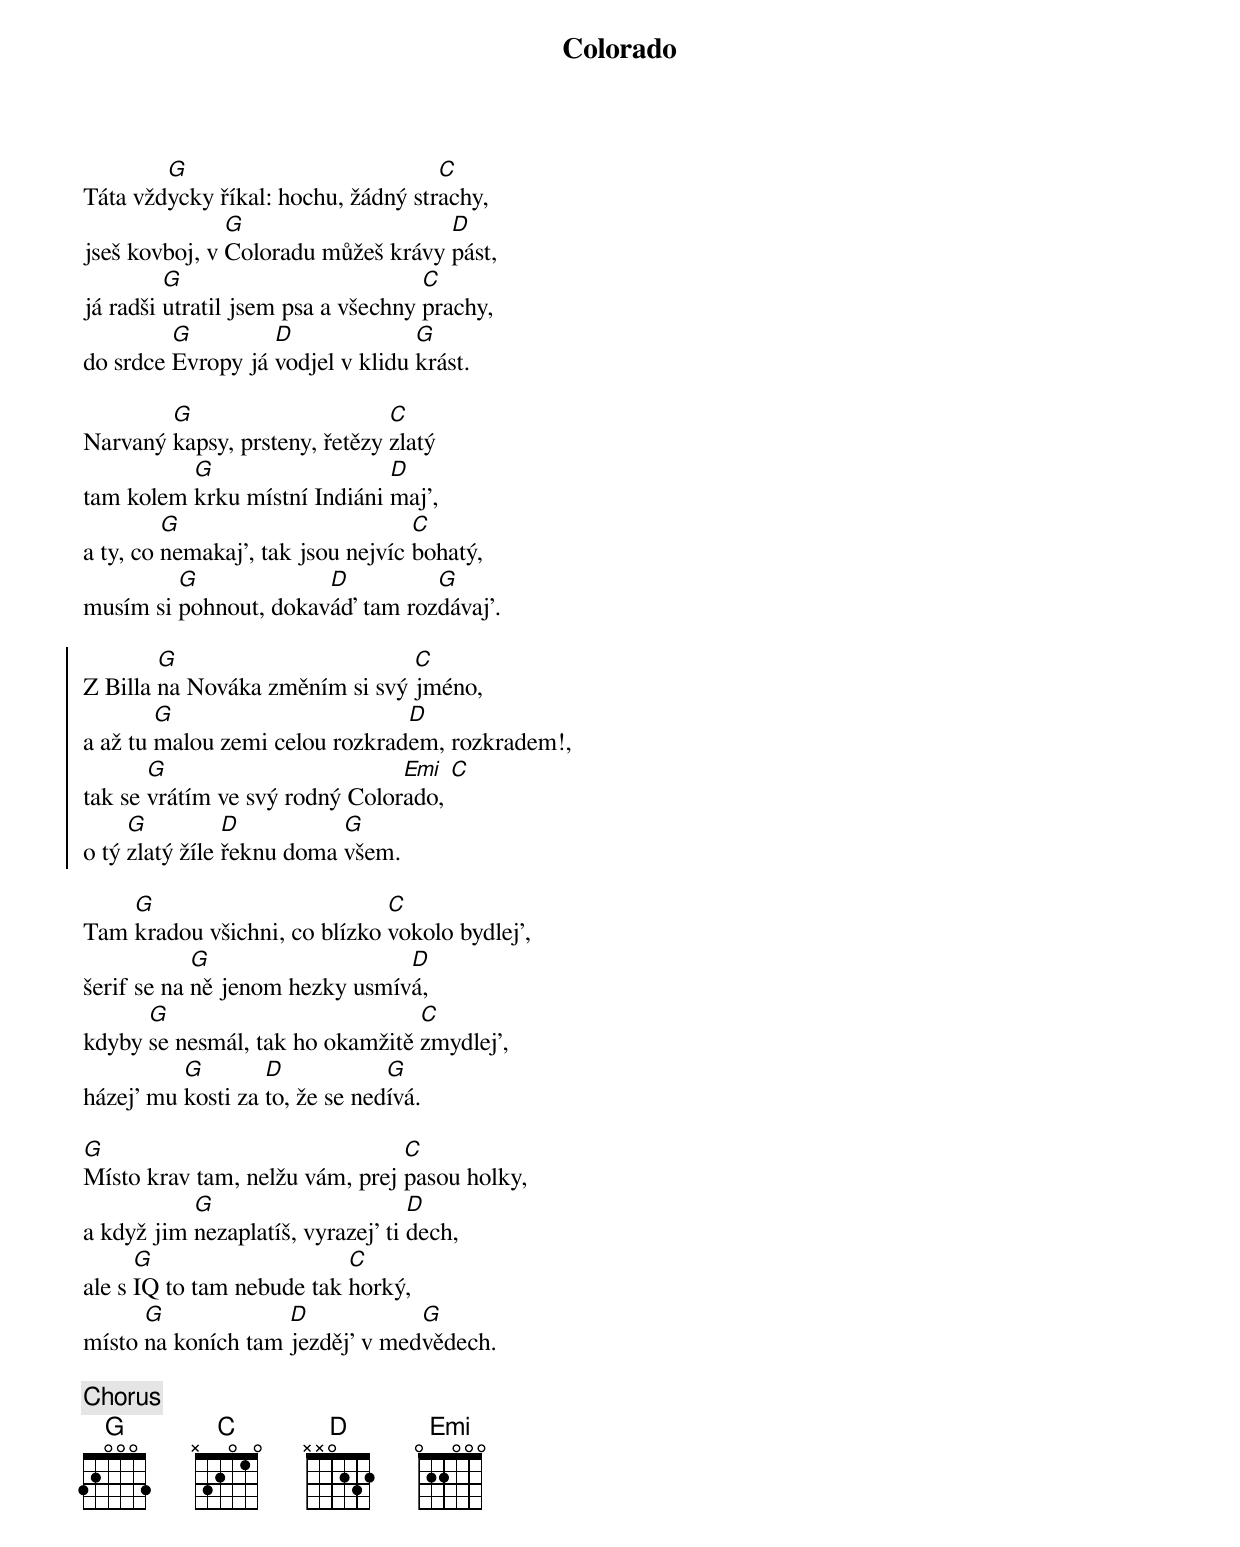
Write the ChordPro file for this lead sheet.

{title: Colorado}
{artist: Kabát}
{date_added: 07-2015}
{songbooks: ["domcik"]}
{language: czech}
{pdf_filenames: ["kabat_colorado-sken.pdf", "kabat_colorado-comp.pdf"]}
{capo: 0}
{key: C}
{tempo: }
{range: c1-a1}
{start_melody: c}
{start_of_verse}
Táta vžd[G]ycky říkal: hochu, žádný str[C]achy,
jseš kovboj, v [G]Coloradu můžeš krávy [D]pást,
já radši [G]utratil jsem psa a všechny [C]prachy,
do srdce [G]Evropy já [D]vodjel v klidu [G]krást.
{end_of_verse}

{start_of_verse}
Narvaný [G]kapsy, prsteny, řetězy [C]zlatý
tam kolem [G]krku místní Indiáni [D]maj',
a ty, co [G]nemakaj', tak jsou nejvíc [C]bohatý,
musím si [G]pohnout, dokav[D]áď tam roz[G]dávaj'.
{end_of_verse}

{start_of_chorus}
Z Billa [G]na Nováka změním si svý [C]jméno,
a až tu [G]malou zemi celou rozkrad[D]em, rozkradem!,
tak se [G]vrátím ve svý rodný Color[Emi]ado, [C]
o tý [G]zlatý žíle [D]řeknu doma [G]všem.
{end_of_chorus}

{start_of_verse}
Tam [G]kradou všichni, co blízko [C]vokolo bydlej',
šerif se na [G]ně jenom hezky usmív[D]á,
kdyby [G]se nesmál, tak ho okamžitě [C]zmydlej',
házej' mu [G]kosti za [D]to, že se ned[G]ívá.
{end_of_verse}

{start_of_verse}
[G]Místo krav tam, nelžu vám, prej [C]pasou holky,
a když jim [G]nezaplatíš, vyrazej' ti [D]dech,
ale s [G]IQ to tam nebude tak [C]horký,
místo [G]na koních tam [D]jezděj' v med[G]vědech.
{end_of_verse}

{chorus}
